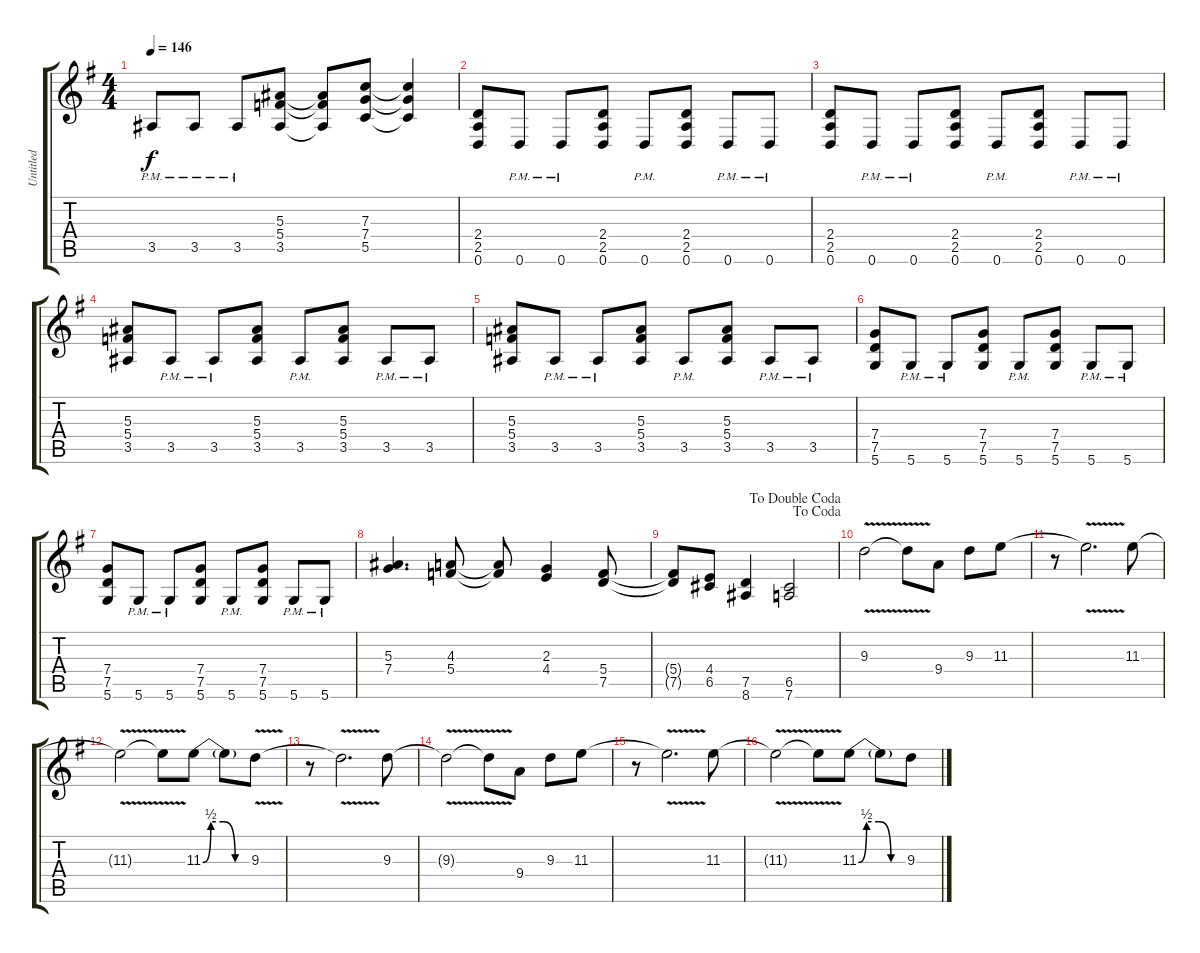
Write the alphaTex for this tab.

\track ("Untitled" "Untitled") {instrument distortionguitar}
\staff {score tabs}
\tuning (D4 A3 F3 C3 G2 D2) {hide}
\ts (4 4)
\tempo 146
\clef g2
\ks g
3.5{pm}.8{dy f} 3.5{pm}.8 3.5{pm}.8 (5.3 5.4 3.5).8 (5.3{t} 5.4{t} 3.5{t}).8 (7.3 7.4 5.5).8 (7.3{t} 7.4{t} 5.5{t}).4 |
(2.4 2.5 0.6).8 0.6{pm}.8 0.6{pm}.8 (2.4 2.5 0.6).8 0.6{pm}.8 (2.4 2.5 0.6).8 0.6{pm}.8 0.6{pm}.8 |
(2.4 2.5 0.6).8 0.6{pm}.8 0.6{pm}.8 (2.4 2.5 0.6).8 0.6{pm}.8 (2.4 2.5 0.6).8 0.6{pm}.8 0.6{pm}.8 |
(5.3 5.4 3.5).8 3.5{pm}.8 3.5{pm}.8 (5.3 5.4 3.5).8 3.5{pm}.8 (5.3 5.4 3.5).8 3.5{pm}.8 3.5{pm}.8 |
(5.3 5.4 3.5).8 3.5{pm}.8 3.5{pm}.8 (5.3 5.4 3.5).8 3.5{pm}.8 (5.3 5.4 3.5).8 3.5{pm}.8 3.5{pm}.8 |
(7.4 7.5 5.6).8 5.6{pm}.8 5.6{pm}.8 (7.4 7.5 5.6).8 5.6{pm}.8 (7.4 7.5 5.6).8 5.6{pm}.8 5.6{pm}.8 |
(7.4 7.5 5.6).8 5.6{pm}.8 5.6{pm}.8 (7.4 7.5 5.6).8 5.6{pm}.8 (7.4 7.5 5.6).8 5.6{pm}.8 5.6{pm}.8 |
(5.3 7.4).4{d} (4.3 5.4).8 (4.3{t} 5.4{t}).8 (2.3 4.4).4 (5.4 7.5).8 |
\jump dacoda
\jump dadoublecoda
(5.4{t} 7.5{t}).8 (4.4 6.5).8 (7.5 8.6).4 (6.5 7.6).2 |
9.3{v}.2 9.3{v t}.8 9.4.8 9.3.8 11.3.8 |
r.8 11.3{v t}.2{d} 11.3.8 |
11.3{v t}.2 11.3{t}.8 11.3{be (custom 0 0 10 2 25 2 40 0 60 0)}.8 11.3{t}.8 9.3{v}.8 |
r.8 9.3{v t}.2{d} 9.3.8 |
9.3{v t}.2 9.3{v t}.8 9.4.8 9.3.8 11.3.8 |
r.8 11.3{v t}.2{d} 11.3.8 |
11.3{v t}.2 11.3{t}.8 11.3{be (custom 0 0 10 2 25 2 40 0 60 0)}.8 11.3{t}.8 9.3.8
